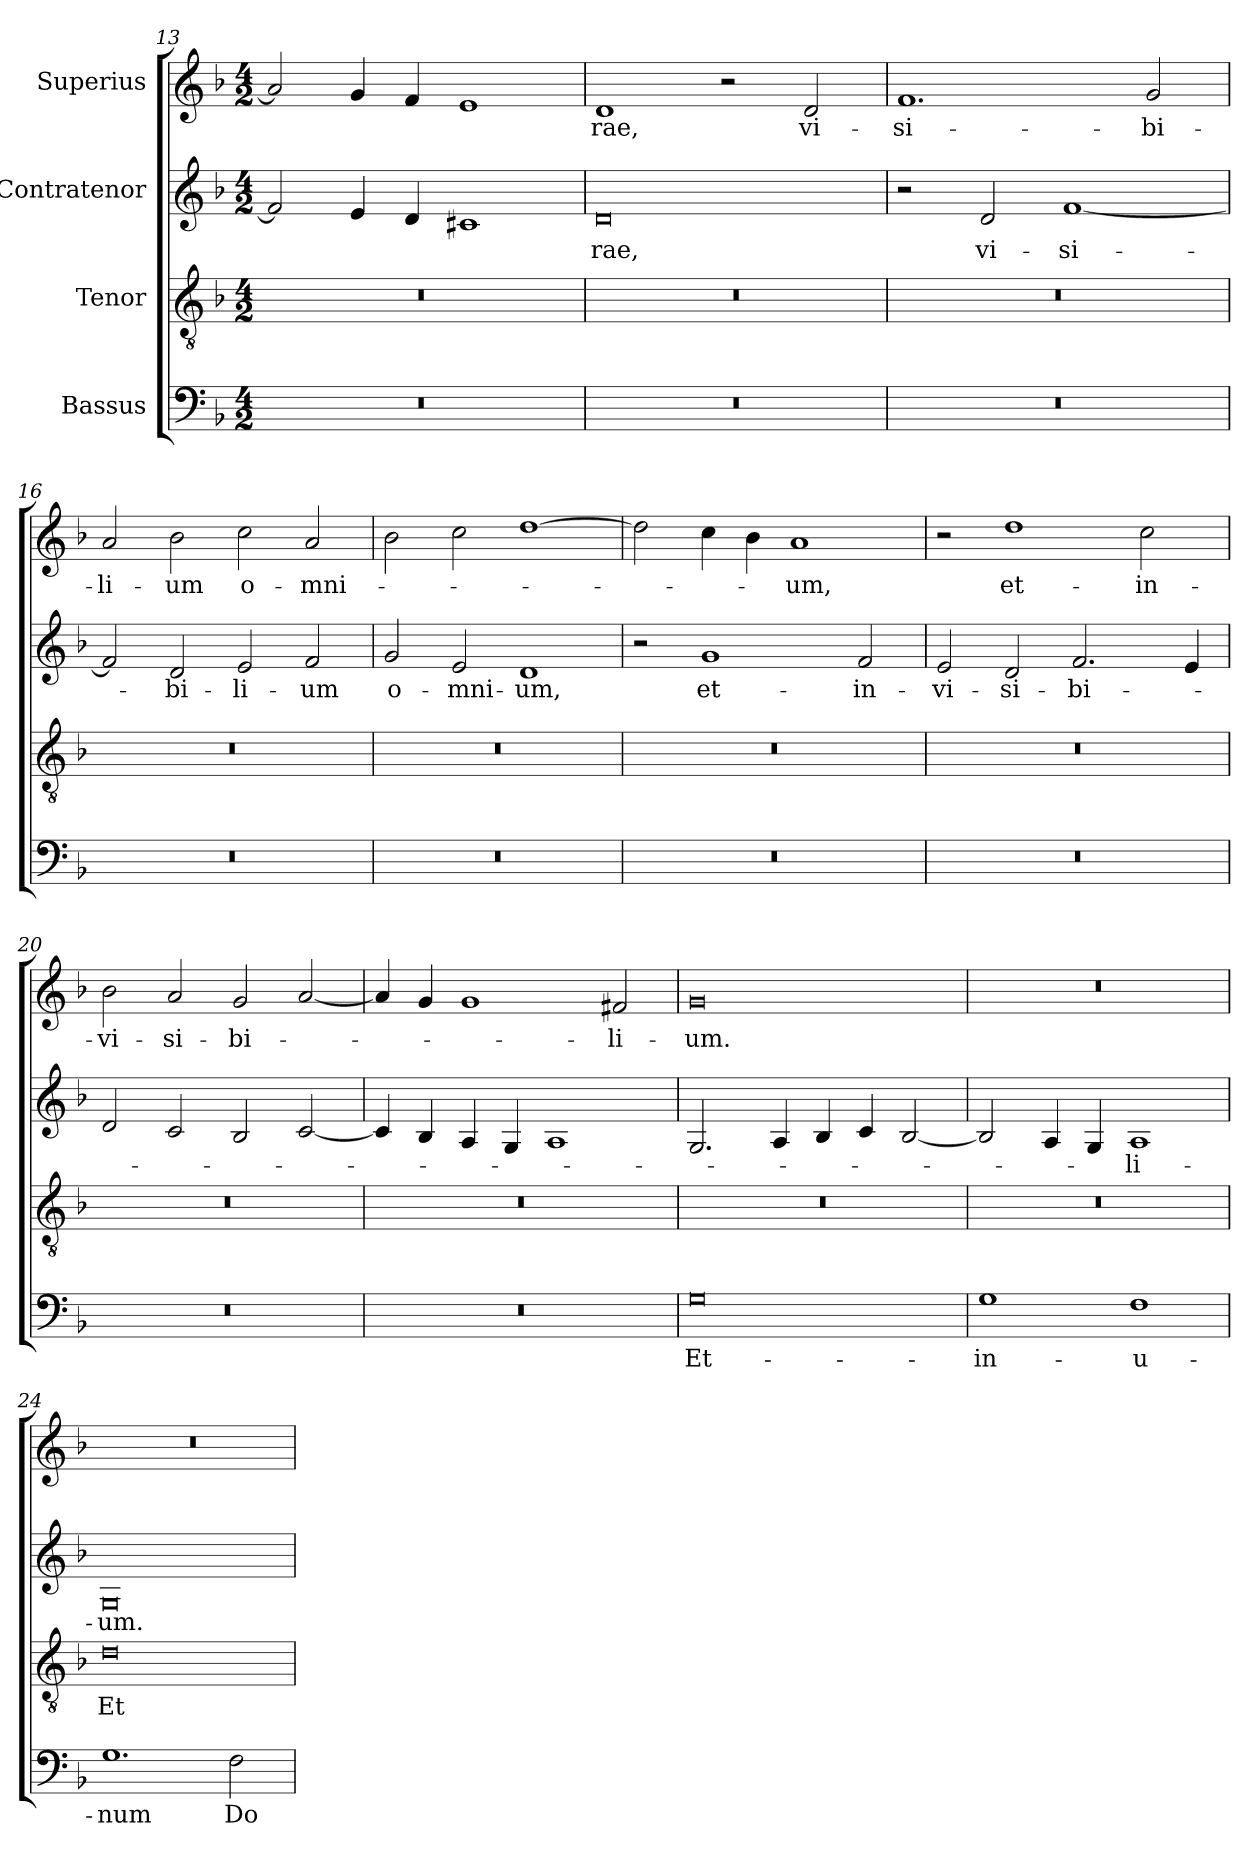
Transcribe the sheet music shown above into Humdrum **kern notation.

**kern	**text	**kern	**text	**kern	**text	**kern	**text
*part4	*part4	*part3	*part3	*part2	*part2	*part1	*part1
*staff4	*staff4	*staff3	*staff3	*staff2	*staff2	*staff1	*staff1
*I"Bassus	*	*I"Tenor	*	*I"Contratenor	*	*I"Superius	*
*clefF4	*	*clefGv2	*	*clefG2	*	*clefG2	*
*k[b-]	*	*k[b-]	*	*k[b-]	*	*k[b-]	*
*M4/2	*	*M4/2	*	*M4/2	*	*M4/2	*
=13	=13	=13	=13	=13	=13	=13	=13
0r	.	0r	.	2f/]	.	2a/]	.
.	.	.	.	4e/	.	4g/	.
.	.	.	.	4d/	.	4f/	.
.	.	.	.	1c#X/	.	1e/	.
=14	=14	=14	=14	=14	=14	=14	=14
0r	.	0r	.	0d/	-rae,	1d/	-rae,
.	.	.	.	.	.	2r	.
.	.	.	.	.	.	2d/	vi-
=15	=15	=15	=15	=15	=15	=15	=15
0r	.	0r	.	2r	.	1.f/	-si-
.	.	.	.	2d/	vi-	.	.
.	.	.	.	[1f/	-si-	.	.
.	.	.	.	.	.	2g/	-bi-
=16	=16	=16	=16	=16	=16	=16	=16
0r	.	0r	.	2f/]	.	2a/	-li-
.	.	.	.	2d/	-bi-	2b-\	-um
.	.	.	.	2e/	-li-	2cc\	o-
.	.	.	.	2f/	-um	2a/	-mni-
=17	=17	=17	=17	=17	=17	=17	=17
0r	.	0r	.	2g/	o-	2b-\	.
.	.	.	.	2e/	-mni-	2cc\	.
.	.	.	.	1d/	-um,	[1dd\	.
=18	=18	=18	=18	=18	=18	=18	=18
0r	.	0r	.	2r	.	2dd\]	.
.	.	.	.	1g/	et-	4cc\	.
.	.	.	.	.	.	4b-\	.
.	.	.	.	.	.	1a/	-um,
.	.	.	.	2f/	in-	.	.
=19	=19	=19	=19	=19	=19	=19	=19
0r	.	0r	.	2e/	-vi-	2r	.
.	.	.	.	2d/	-si-	1dd\	et-
.	.	.	.	2.f/	-bi-	.	.
.	.	.	.	.	.	2cc\	in-
.	.	.	.	4e/	.	.	.
=20	=20	=20	=20	=20	=20	=20	=20
0r	.	0r	.	2d/	.	2b-\	-vi-
.	.	.	.	2c/	.	2a/	-si-
.	.	.	.	2B-/	.	2g/	-bi-
.	.	.	.	[2c/	.	[2a/	.
=21	=21	=21	=21	=21	=21	=21	=21
0r	.	0r	.	4c/]	.	4a/]	.
.	.	.	.	4B-/	.	4g/	.
.	.	.	.	4A/	.	1g/	.
.	.	.	.	4G/	.	.	.
.	.	.	.	1A/	.	.	.
.	.	.	.	.	.	2f#X/	-li-
=22	=22	=22	=22	=22	=22	=22	=22
0G\	Et-	0r	.	2.G/	.	0g/	-um.
.	.	.	.	4A/	.	.	.
.	.	.	.	4B-/	.	.	.
.	.	.	.	4c/	.	.	.
.	.	.	.	[2B-/	.	.	.
=23	=23	=23	=23	=23	=23	=23	=23
1G\	in-	0r	.	2B-/]	.	0r	.
.	.	.	.	4A/	.	.	.
.	.	.	.	4G/	.	.	.
1F\	u-	.	.	1A/	-li-	.	.
=24	=24	=24	=24	=24	=24	=24	=24
1.G\	-num	0d\	Et-	0G/	-um.	0r	.
2F\	Do-	.	.	.	.	.	.
=	=	=	=	=	=	=	=
*-	*-	*-	*-	*-	*-	*-	*-
